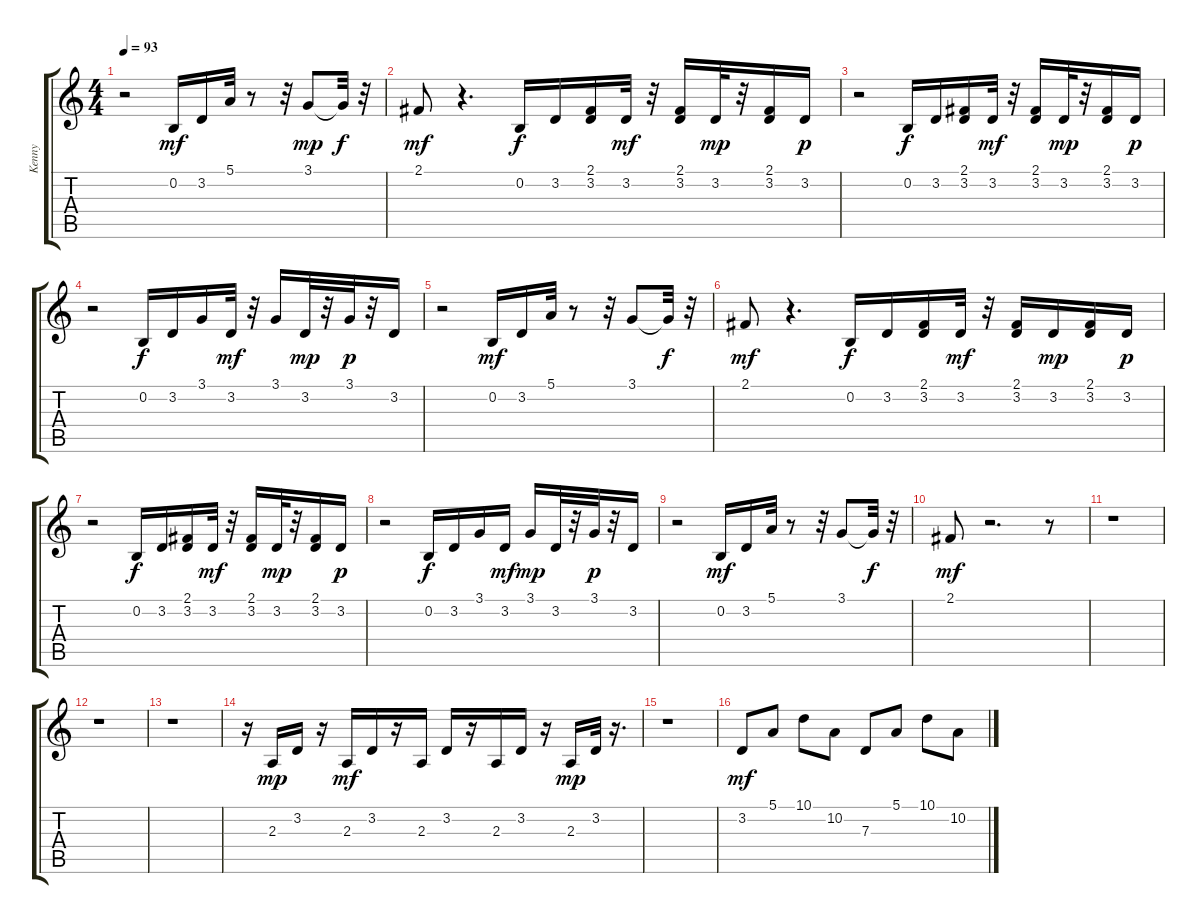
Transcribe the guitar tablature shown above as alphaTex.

\track ("Kenny" "Kenny") {instrument synthbrass2}
\staff {score tabs}
\tuning (E4 B3 G3 D3 A2 E2) {hide}
\ts (4 4)
\tempo 93
\clef g2
\ks c
r.2{dy p} 0.2.16{dy mf} 3.2.16 5.1.32 r.8 r.32 3.1.8{dy mp} 3.1{t}.32{dy f} r.32 |
2.1.8{dy mf} r.4{d} 0.2.16{dy f} 3.2.16 (2.1 3.2).16 3.2.32{dy mf} r.32 (2.1 3.2).16 3.2.32{dy mp} r.32 (2.1 3.2).16 3.2.16{dy p} |
r.2 0.2.16{dy f} 3.2.16 (2.1 3.2).16 3.2.32{dy mf} r.32 (2.1 3.2).16 3.2.32{dy mp} r.32 (2.1 3.2).16 3.2.16{dy p} |
r.2 0.2.16{dy f} 3.2.16 3.1.16 3.2.32{dy mf} r.32 3.1.16 3.2.32{dy mp} r.32 3.1.32{dy p} r.32 3.2.16 |
r.2 0.2.16{dy mf} 3.2.16 5.1.32 r.8 r.32 3.1.8 3.1{t}.32{dy f} r.32 |
2.1.8{dy mf} r.4{d} 0.2.16{dy f} 3.2.16 (2.1 3.2).16 3.2.32{dy mf} r.32 (2.1 3.2).16 3.2.16{dy mp} (2.1 3.2).16 3.2.16{dy p} |
r.2 0.2.16{dy f} 3.2.16 (2.1 3.2).16 3.2.32{dy mf} r.32 (2.1 3.2).16 3.2.32{dy mp} r.32 (2.1 3.2).16 3.2.16{dy p} |
r.2 0.2.16{dy f} 3.2.16 3.1.16 3.2.16{dy mf} 3.1.16{dy mp} 3.2.32 r.32 3.1.32{dy p} r.32 3.2.16 |
r.2 0.2.16{dy mf} 3.2.16 5.1.32 r.8 r.32 3.1.8 3.1{t}.32{dy f} r.32 |
2.1.8{dy mf} r.2{d} r.8 |
r.1 |
r.1 |
r.1 |
r.16 2.3.16{dy mp} 3.2.16 r.16 2.3.16{dy mf} 3.2.16 r.16 2.3.16 3.2.16 r.16 2.3.16 3.2.16 r.16 2.3.16{dy mp} 3.2.32 r.16{d} |
r.1 |
3.2.8{dy mf} 5.1.8 10.1.8 10.2.8 7.3.8 5.1.8 10.1.8 10.2.8
